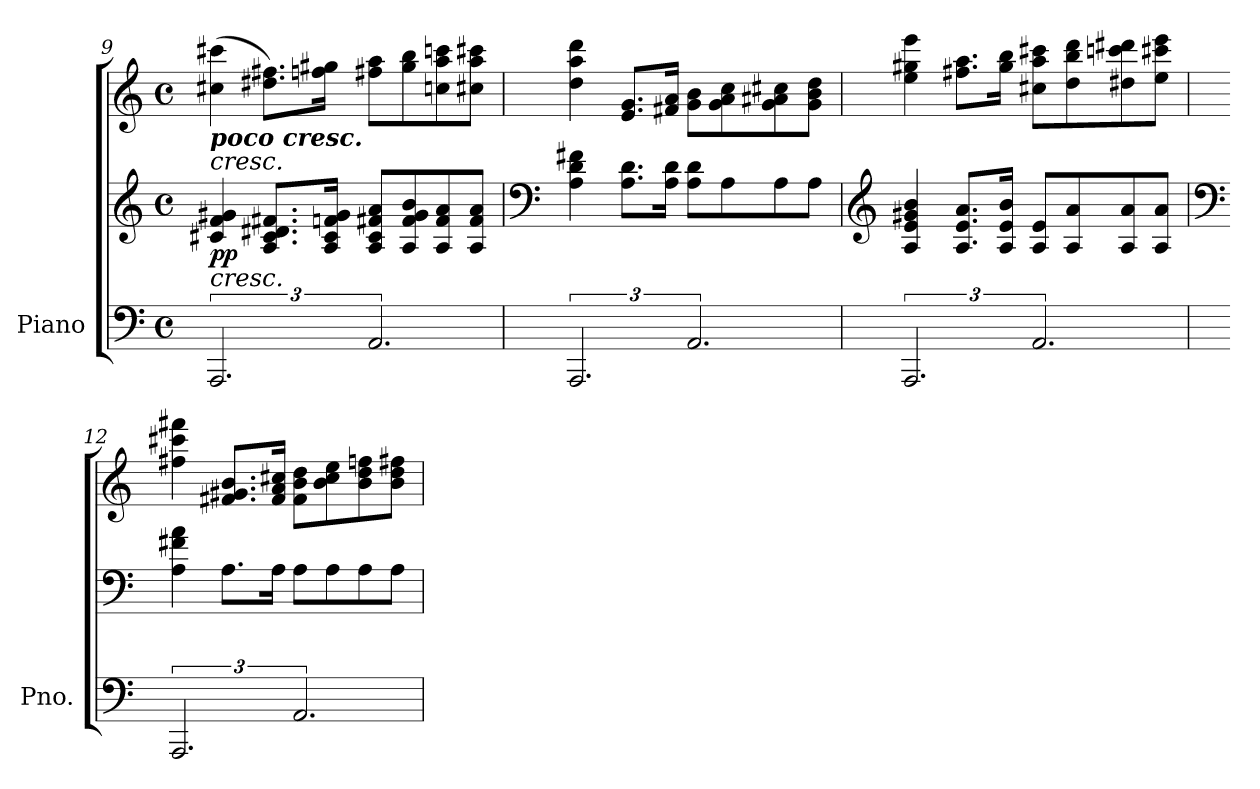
**kern	**kern	**kern	**dynam
*part1	*part1	*part1	*part1
*staff3	*staff2	*staff1	*staff1/2/3
*I"Piano	*	*	*
*I'Pno.	*	*	*
*clefF4	*clefG2	*clefG2	*
*k[]	*k[]	*k[]	*
*M4/4	*M4/4	*M4/4	*
*met(c)	*met(c)	*met(c)	*
=9	=9	=9	=9
!	!	!LO:TX:b:Bi:t=poco cresc.	!
!	!	!LO:TX:b:i:t=cresc.	!
!	!LO:TX:b:i:t=cresc.	!	!
!	!	!	!LO:DY:b=2
!	!	!	!LO:DY:n=1:b
3.AAA	4c#X/ 4f/ 4g#X/	(>4cc#X\ 4ccc#X\	p p
.	8.A/ 8.c#/ 8.d#X/ 8.f#X/L	8.dd#X\ 8.ff#X\L)	.
.	16A/ 16c#/ 16fn/ 16g#/Jk	16ffn\ 16gg#X\Jk	.
3.AA	8A/ 8c#/ 8f#X/ 8a/L	8ff#X\ 8aa\L	.
.	8A/ 8f#/ 8g#/ 8b/	8gg#\ 8bb\	.
.	8A/ 8f#/ 8a/	8ccn\ 8aa\ 8cccn\	.
.	8A/ 8f#/ 8a/J	8cc#X\ 8aa\ 8ccc#X\J	.
!!LO:LB:g=z
=10	=10	=10	=10
*	*clefF4	*	*
3.AAA	4A\ 4d\ 4f#X\	4dd\ 4aa\ 4ddd\	.
.	8.A\ 8.d\L	8.e/ 8.g/L	.
.	16A\ 16d\Jk	16f#X/ 16a/Jk	.
3.AA	8A\ 8d\L	8g\ 8b\L	.
.	8A\	8g\ 8a\ 8cc\	.
.	8A\	8g\ 8a#X\ 8cc#X\	.
.	8A\J	8g\ 8b\ 8dd\J	.
=11	=11	=11	=11
*	*clefG2	*	*
!	!	!	!LO:DY:b=2
!	!	!	!LO:DY:n=1:b
3.AAA	4A/ 4e/ 4g#X/ 4b/	4ee\ 4gg#X\ 4eee\	mp mp
.	8.A/ 8.e/ 8.a/L	8.ff#X\ 8.aa\L	.
.	16A/ 16e/ 16b/Jk	16gg#\ 16bb\Jk	.
3.AA	8A/ 8e/L	8cc#X\ 8aa\ 8ccc#X\L	.
.	8A/ 8a/	8dd\ 8bb\ 8ddd\	.
.	8A/ 8a/	8dd#X\ 8cccn\ 8ddd#X\	.
.	8A/ 8a/J	8ee\ 8ccc#X\ 8eee\J	.
=12	=12	=12	=12
*	*clefF4	*	*
3.AAA	4A\ 4f#X\ 4a\	4ff#X\ 4ccc#X\ 4fff#X\	.
.	8.A\L	8.f#X/ 8.g#X/ 8.b/L	.
.	16A\Jk	16f#/ 16a/ 16cc#X/Jk	.
3.AA	8A\L	8f#\ 8b\ 8dd\L	.
.	8A\	8b\ 8cc#\ 8ee\	.
.	8A\	8b\ 8dd\ 8ffn\	.
.	8A\J	8b\ 8dd\ 8ff#X\J	.
=	=	=	=
*-	*-	*-	*-
